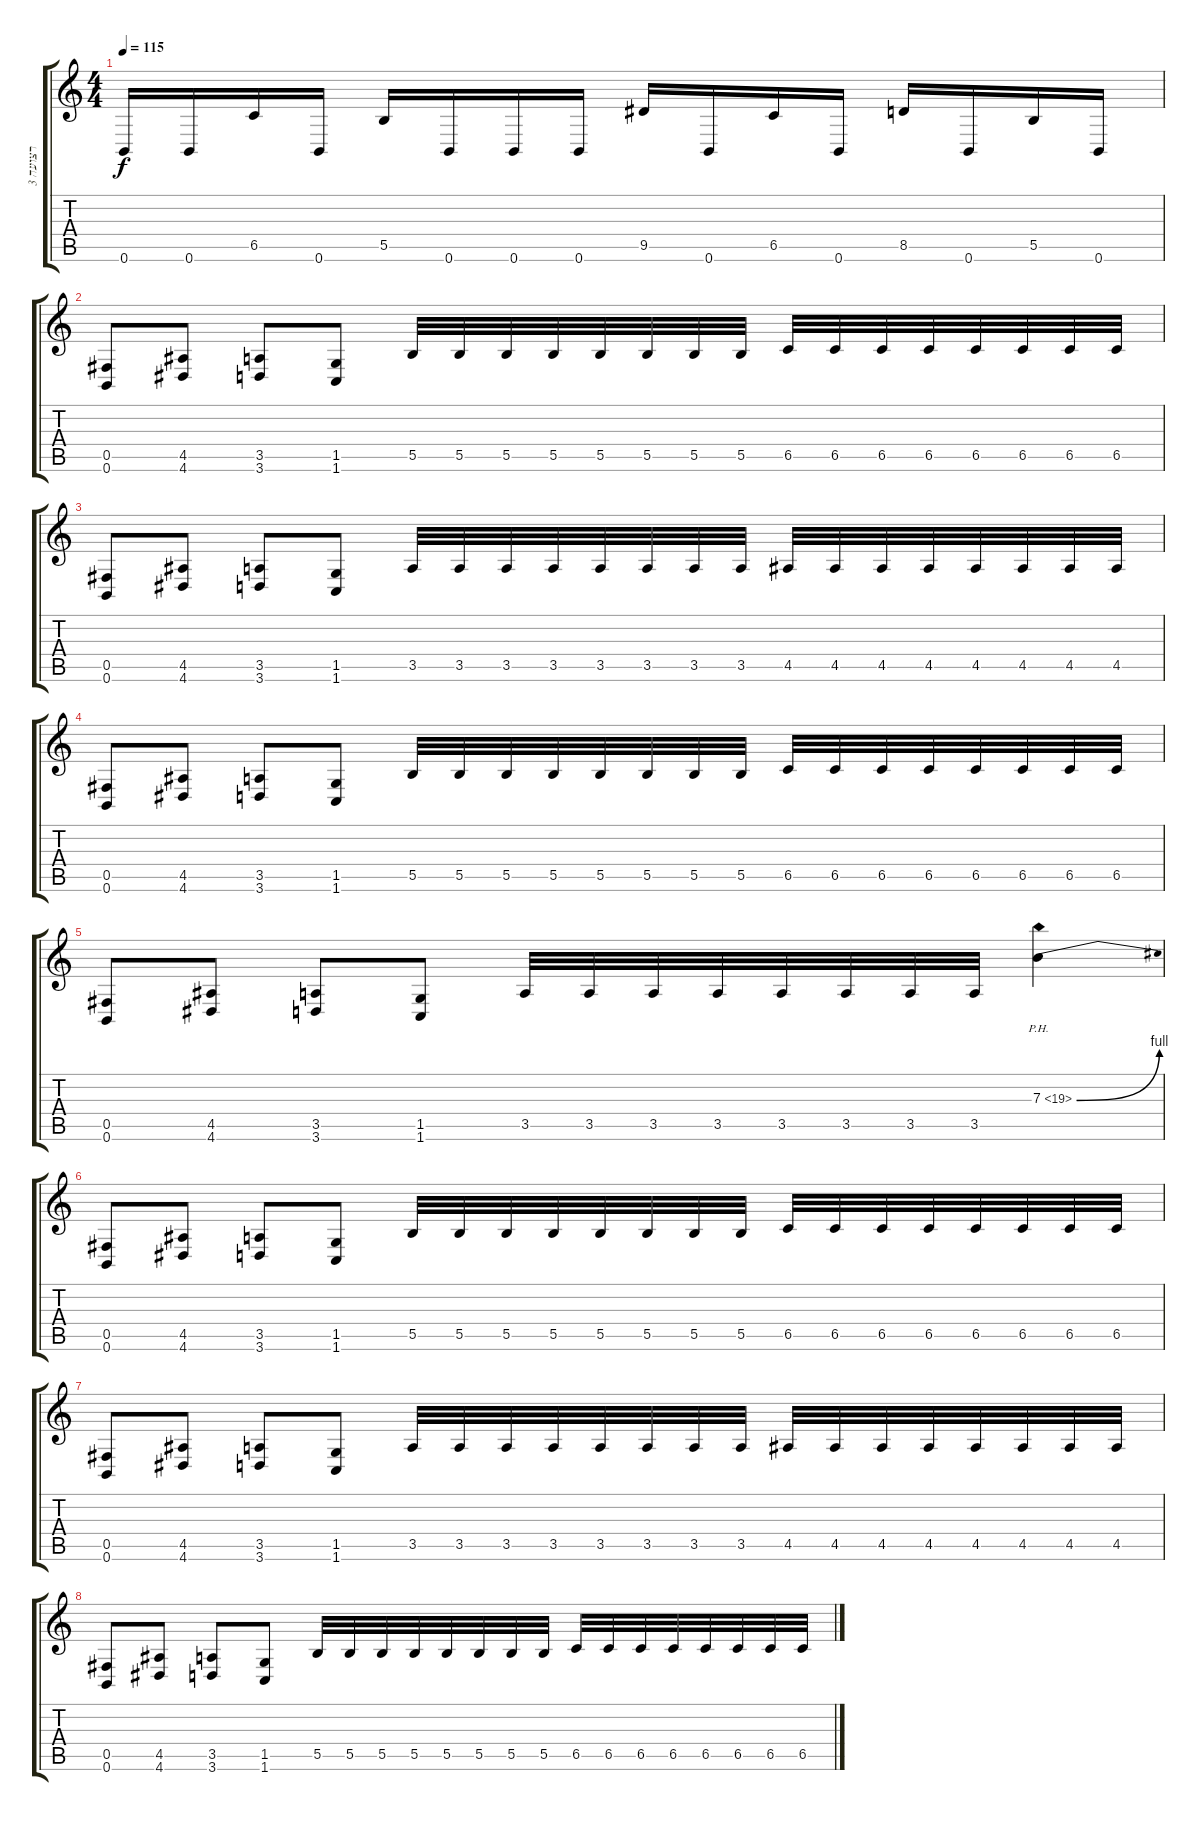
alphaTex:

\track ("רצועה 3" "רצועה 3") {instrument distortionguitar}
\staff {score tabs}
\tuning (Db4 Ab3 E3 B2 Gb2 B1) {hide}
\ts (4 4)
\tempo 115
\clef g2
\ks c
0.6.16{dy f} 0.6.16 6.5.16 0.6.16 5.5.16 0.6.16 0.6.16 0.6.16 9.5.16 0.6.16 6.5.16 0.6.16 8.5.16 0.6.16 5.5.16 0.6.16 |
(0.5 0.6).8 (4.5 4.6).8 (3.5 3.6).8 (1.5 1.6).8 5.5.32 5.5.32 5.5.32 5.5.32 5.5.32 5.5.32 5.5.32 5.5.32 6.5.32 6.5.32 6.5.32 6.5.32 6.5.32 6.5.32 6.5.32 6.5.32 |
(0.5 0.6).8 (4.5 4.6).8 (3.5 3.6).8 (1.5 1.6).8 3.5.32 3.5.32 3.5.32 3.5.32 3.5.32 3.5.32 3.5.32 3.5.32 4.5.32 4.5.32 4.5.32 4.5.32 4.5.32 4.5.32 4.5.32 4.5.32 |
(0.5 0.6).8 (4.5 4.6).8 (3.5 3.6).8 (1.5 1.6).8 5.5.32 5.5.32 5.5.32 5.5.32 5.5.32 5.5.32 5.5.32 5.5.32 6.5.32 6.5.32 6.5.32 6.5.32 6.5.32 6.5.32 6.5.32 6.5.32 |
(0.5 0.6).8 (4.5 4.6).8 (3.5 3.6).8 (1.5 1.6).8 3.5.32 3.5.32 3.5.32 3.5.32 3.5.32 3.5.32 3.5.32 3.5.32 7.3{be (bend 0 0 60 4) ph 12}.4 |
(0.5 0.6).8 (4.5 4.6).8 (3.5 3.6).8 (1.5 1.6).8 5.5.32 5.5.32 5.5.32 5.5.32 5.5.32 5.5.32 5.5.32 5.5.32 6.5.32 6.5.32 6.5.32 6.5.32 6.5.32 6.5.32 6.5.32 6.5.32 |
(0.5 0.6).8 (4.5 4.6).8 (3.5 3.6).8 (1.5 1.6).8 3.5.32 3.5.32 3.5.32 3.5.32 3.5.32 3.5.32 3.5.32 3.5.32 4.5.32 4.5.32 4.5.32 4.5.32 4.5.32 4.5.32 4.5.32 4.5.32 |
(0.5 0.6).8 (4.5 4.6).8 (3.5 3.6).8 (1.5 1.6).8 5.5.32 5.5.32 5.5.32 5.5.32 5.5.32 5.5.32 5.5.32 5.5.32 6.5.32 6.5.32 6.5.32 6.5.32 6.5.32 6.5.32 6.5.32 6.5.32
